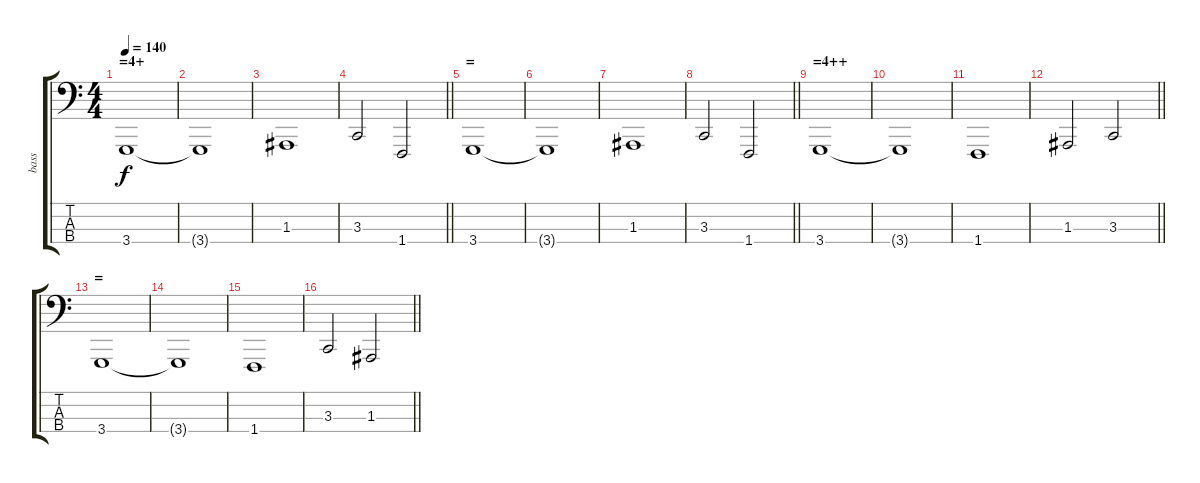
\track ("bass" "bass") {instrument brightacousticpiano}
\staff {score tabs}
\tuning (G2 D2 A1 E1) {hide}
\ts (4 4)
\section ("" "=4+")
\tempo 140
\clef f4
\ks c
3.4.1{dy f} |
3.4{t}.1 |
1.3.1 |
\barLineRight lightlight
3.3.2 1.4.2 |
\section ("" "=")
3.4.1 |
3.4{t}.1 |
1.3.1 |
\barLineRight lightlight
3.3.2 1.4.2 |
\section ("" "=4++")
3.4.1 |
3.4{t}.1 |
1.4.1 |
\barLineRight lightlight
1.3.2 3.3.2 |
\section ("" "=")
3.4.1 |
3.4{t}.1 |
1.4.1 |
\barLineRight lightlight
3.3.2 1.3.2
